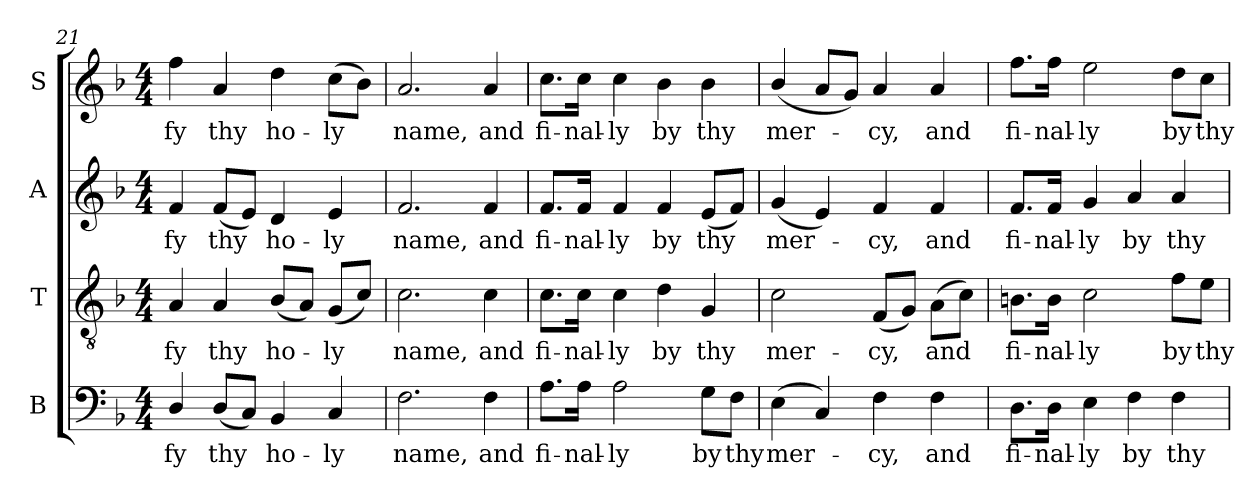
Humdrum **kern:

**kern	**text	**kern	**text	**kern	**text	**kern	**text
*part4	*part4	*part3	*part3	*part2	*part2	*part1	*part1
*staff4	*staff4	*staff3	*staff3	*staff2	*staff2	*staff1	*staff1
*I"B	*	*I"T	*	*I"A	*	*I"S	*
*I'B.	*	*I'T.	*	*I'A.	*	*I'S.	*
*clefF4	*	*clefGv2	*	*clefG2	*	*clefG2	*
*	*	*ITrd7c12	*	*	*	*	*
*k[b-]	*	*k[b-]	*	*k[b-]	*	*k[b-]	*
*F:	*	*F:	*	*F:	*	*F:	*
*M4/4	*	*M4/4	*	*M4/4	*	*M4/4	*
=21	=21	=21	=21	=21	=21	=21	=21
!	!LO:LY:b:color=#000000	!	!	!	!	!	!
!	!	!	!LO:LY:b:color=#000000	!	!	!	!
!	!	!	!	!	!LO:LY:b:color=#000000	!	!
!	!	!	!	!	!	!	!LO:LY:b:color=#000000
4Di/	-fy	4AAi/	-fy	4fi/	-fy	4ffi\	-fy
!	!LO:LY:b:color=#000000	!	!	!	!	!	!
!	!	!	!LO:LY:b:color=#000000	!	!	!	!
!	!	!	!	!	!LO:LY:b:color=#000000	!	!
!	!	!	!	!	!	!	!LO:LY:b:color=#000000
(8Di/L	thy	4AAi/	thy	(8fi/L	thy	4ai/	thy
8Ci/J)	.	.	.	8ei/J)	.	.	.
!	!LO:LY:b:color=#000000	!	!	!	!	!	!
!	!	!	!LO:LY:b:color=#000000	!	!	!	!
!	!	!	!	!	!LO:LY:b:color=#000000	!	!
!	!	!	!	!	!	!	!LO:LY:b:color=#000000
4BB-i/	ho-	(8BB-i/L	ho-	4di/	ho-	4ddi\	ho-
.	.	8AAi/J)	.	.	.	.	.
!	!LO:LY:b:color=#000000	!	!	!	!	!	!
!	!	!	!LO:LY:b:color=#000000	!	!	!	!
!	!	!	!	!	!LO:LY:b:color=#000000	!	!
!	!	!	!	!	!	!	!LO:LY:b:color=#000000
4Ci/	-ly	(8GGi/L	-ly	4ei/	-ly	(8cci\L	-ly
.	.	8Ci/J)	.	.	.	8b-i\J)	.
=22	=22	=22	=22	=22	=22	=22	=22
!	!LO:LY:b:color=#000000	!	!	!	!	!	!
!	!	!	!LO:LY:b:color=#000000	!	!	!	!
!	!	!	!	!	!LO:LY:b:color=#000000	!	!
!	!	!	!	!	!	!	!LO:LY:b:color=#000000
2.Fi\	name,	2.Ci\	name,	2.fi/	name,	2.ai/	name,
!	!LO:LY:b:color=#000000	!	!	!	!	!	!
!	!	!	!LO:LY:b:color=#000000	!	!	!	!
!	!	!	!	!	!LO:LY:b:color=#000000	!	!
!	!	!	!	!	!	!	!LO:LY:b:color=#000000
4Fi\	and	4Ci\	and	4fi/	and	4ai/	and
=23	=23	=23	=23	=23	=23	=23	=23
!	!LO:LY:b:color=#000000	!	!	!	!	!	!
!	!	!	!LO:LY:b:color=#000000	!	!	!	!
!	!	!	!	!	!LO:LY:b:color=#000000	!	!
!	!	!	!	!	!	!	!LO:LY:b:color=#000000
8.Ai\L	fi-	8.Ci\L	fi-	8.fi/L	fi-	8.cci\L	fi-
!	!LO:LY:b:color=#000000	!	!	!	!	!	!
!	!	!	!LO:LY:b:color=#000000	!	!	!	!
!	!	!	!	!	!LO:LY:b:color=#000000	!	!
!	!	!	!	!	!	!	!LO:LY:b:color=#000000
16Ai\Jk	-nal-	16Ci\Jk	-nal-	16fi/Jk	-nal-	16cci\Jk	-nal-
!	!LO:LY:b:color=#000000	!	!	!	!	!	!
!	!	!	!LO:LY:b:color=#000000	!	!	!	!
!	!	!	!	!	!LO:LY:b:color=#000000	!	!
!	!	!	!	!	!	!	!LO:LY:b:color=#000000
2Ai\	-ly	4Ci\	-ly	4fi/	-ly	4cci\	-ly
!	!	!	!LO:LY:b:color=#000000	!	!	!	!
!	!	!	!	!	!LO:LY:b:color=#000000	!	!
!	!	!	!	!	!	!	!LO:LY:b:color=#000000
.	.	4Di\	by	4fi/	by	4b-i\	by
!	!LO:LY:b:color=#000000	!	!	!	!	!	!
!	!	!	!LO:LY:b:color=#000000	!	!	!	!
!	!	!	!	!	!LO:LY:b:color=#000000	!	!
!	!	!	!	!	!	!	!LO:LY:b:color=#000000
8Gi\L	by	4GGi/	thy	(8ei/L	thy	4b-i\	thy
!	!LO:LY:b:color=#000000	!	!	!	!	!	!
8Fi\J	thy	.	.	8fi/J)	.	.	.
=24	=24	=24	=24	=24	=24	=24	=24
!	!LO:LY:b:color=#000000	!	!	!	!	!	!
!	!	!	!LO:LY:b:color=#000000	!	!	!	!
!	!	!	!	!	!LO:LY:b:color=#000000	!	!
!	!	!	!	!	!	!	!LO:LY:b:color=#000000
(4Ei\	mer-	2Ci\	mer-	(4gi/	mer-	(4b-i/	mer-
4Ci/)	.	.	.	4ei/)	.	8ai/L	.
.	.	.	.	.	.	8gi/J)	.
!	!LO:LY:b:color=#000000	!	!	!	!	!	!
!	!	!	!LO:LY:b:color=#000000	!	!	!	!
!	!	!	!	!	!LO:LY:b:color=#000000	!	!
!	!	!	!	!	!	!	!LO:LY:b:color=#000000
4Fi\	-cy,	(8FFi/L	-cy,	4fi/	-cy,	4ai/	-cy,
.	.	8GGi/J)	.	.	.	.	.
!	!LO:LY:b:color=#000000	!	!	!	!	!	!
!	!	!	!LO:LY:b:color=#000000	!	!	!	!
!	!	!	!	!	!LO:LY:b:color=#000000	!	!
!	!	!	!	!	!	!	!LO:LY:b:color=#000000
4Fi\	and	(8AAi\L	and	4fi/	and	4ai/	and
.	.	8Ci\J)	.	.	.	.	.
!!LO:LB:g=z
=25	=25	=25	=25	=25	=25	=25	=25
!	!LO:LY:b:color=#000000	!	!	!	!	!	!
!	!	!	!LO:LY:b:color=#000000	!	!	!	!
!	!	!	!	!	!LO:LY:b:color=#000000	!	!
!	!	!	!	!	!	!	!LO:LY:b:color=#000000
8.Di\L	fi-	8.BBni\L	fi-	8.fi/L	fi-	8.ffi\L	fi-
!	!LO:LY:b:color=#000000	!	!	!	!	!	!
!	!	!	!LO:LY:b:color=#000000	!	!	!	!
!	!	!	!	!	!LO:LY:b:color=#000000	!	!
!	!	!	!	!	!	!	!LO:LY:b:color=#000000
16Di\Jk	-nal-	16BBi\Jk	-nal-	16fi/Jk	-nal-	16ffi\Jk	-nal-
!	!LO:LY:b:color=#000000	!	!	!	!	!	!
!	!	!	!LO:LY:b:color=#000000	!	!	!	!
!	!	!	!	!	!LO:LY:b:color=#000000	!	!
!	!	!	!	!	!	!	!LO:LY:b:color=#000000
4Ei\	-ly	2Ci\	-ly	4gi/	-ly	2eei\	-ly
!	!LO:LY:b:color=#000000	!	!	!	!	!	!
!	!	!	!	!	!LO:LY:b:color=#000000	!	!
4Fi\	by	.	.	4ai/	by	.	.
!	!LO:LY:b:color=#000000	!	!	!	!	!	!
!	!	!	!LO:LY:b:color=#000000	!	!	!	!
!	!	!	!	!	!LO:LY:b:color=#000000	!	!
!	!	!	!	!	!	!	!LO:LY:b:color=#000000
4Fi\	thy	8Fi\L	by	4ai/	thy	8ddi\L	by
!	!	!	!LO:LY:b:color=#000000	!	!	!	!
!	!	!	!	!	!	!	!LO:LY:b:color=#000000
.	.	8Ei\J	thy	.	.	8cci\J	thy
=	=	=	=	=	=	=	=
*-	*-	*-	*-	*-	*-	*-	*-
